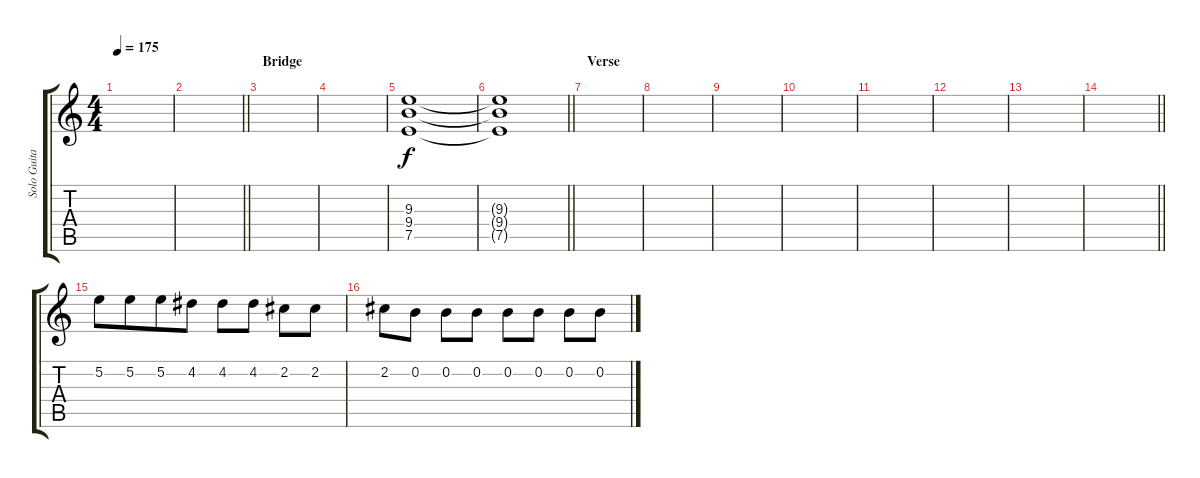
\track ("Solo Guitar" "Solo Guita") {instrument distortionguitar}
\staff {score tabs}
\tuning (E4 B3 G3 D3 A2 E2) {hide}
\ts (4 4)
\tempo 175
\clef g2
\ks c
|
\barLineRight lightlight
|
\section ("" "Bridge")
|
|
(9.3 9.4 7.5).1 |
\barLineRight lightlight
(9.3{t} 9.4{t} 7.5{t}).1 |
\section ("" "Verse")
|
|
|
|
|
|
|
\barLineRight lightlight
|
5.2.8{beam merge} 5.2.8{beam merge} 5.2.8 4.2.8 4.2.8 4.2.8 2.2.8 2.2.8 |
2.2.8 0.2.8 0.2.8 0.2.8 0.2.8 0.2.8 0.2.8 0.2.8
